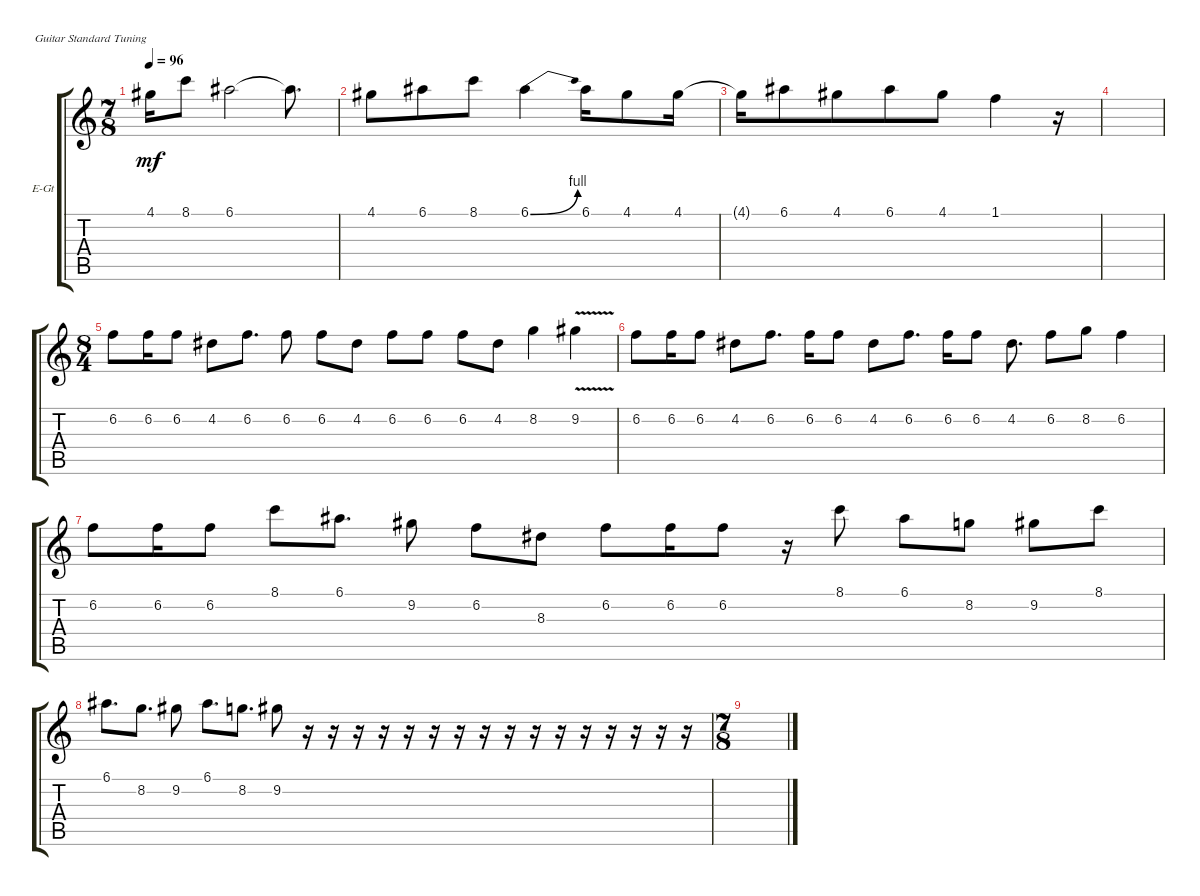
\defaultSystemsLayout 4
\bracketExtendMode groupsimilarinstruments
\firstSystemTrackNameOrientation horizontal
\otherSystemsTrackNameOrientation horizontal
\track ("Vocals" "E-Gt") {instrument distortionguitar}
\staff {score tabs}
\tuning (E4 B3 G3 D3 A2 E2)
\ts (7 8)
\tempo 96
\clef g2
\scale
0.333333
\ks c
4.1{t}.16{dy mf} 8.1.8 6.1.2 6.1{t}.8{d} |
\scale
0.333333 4.1.8 6.1.8 8.1.8 6.1{be (bend 0 0 15 4)}.4 6.1.16 4.1.8 4.1.16 |
\scale
0.256303 4.1{t}.16 6.1.8 4.1.8 6.1.8 4.1.8 1.1.4 r.16 |
\scale
0.256303 |
\ts (8 4)
\scale
0.487395 6.2.8 6.2.16 6.2.8 4.2.8 6.2.8{d} 6.2.8 6.2.8 4.2.8 6.2.8 6.2.8 6.2.8 4.2.8 8.2.4 9.2{v}.4 |
\scale
0.487395 6.2.8 6.2.16 6.2.8 4.2.8 6.2.8{d} 6.2.16 6.2.8 4.2.8 6.2.8{d} 6.2.16 6.2.8 4.2.8{d} 6.2.8 8.2.8 6.2.4 |
\scale
0.256303 6.2.8 6.2.16 6.2.8 8.1.8 6.1.8{d} 9.2.8 6.2.8 8.3.8 6.2.8 6.2.16 6.2.8 r.16 8.1.8 6.1.8 8.2.8 9.2.8 8.1.8 |
\scale
0.256303 6.1.8{d} 8.2.8{d} 9.2.8 6.1.8{d} 8.2.8{d} 9.2.8 r.16 r.16 r.16 r.16 r.16 r.16 r.16 r.16 r.16 r.16 r.16 r.16 r.16 r.16 r.16 r.16 |
\ts (7 8)
\scale
0.333333 |
\scale
0.333333 |
\scale
0.333333
